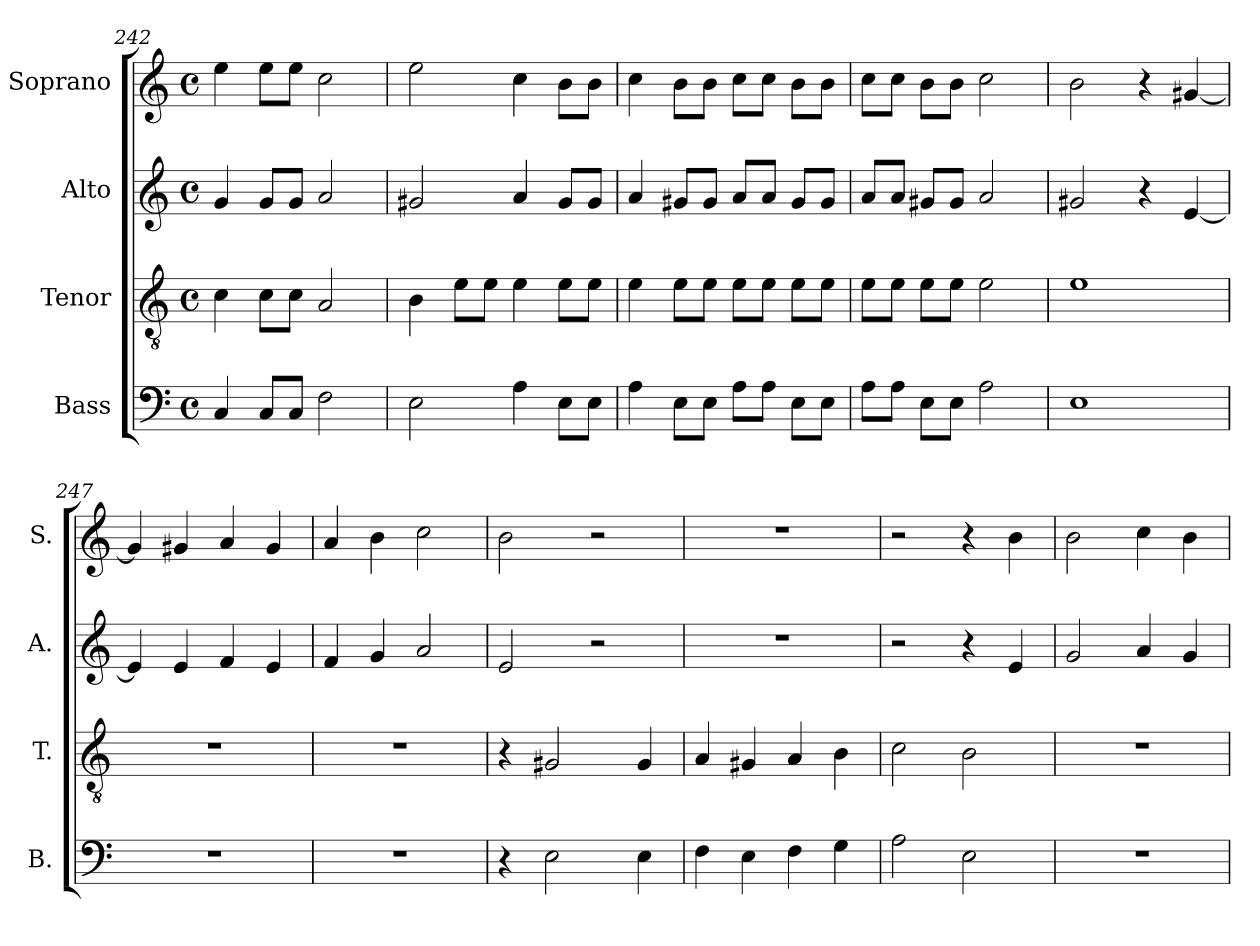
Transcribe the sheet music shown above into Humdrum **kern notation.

**kern	**kern	**kern	**kern
*part4	*part3	*part2	*part1
*staff4	*staff3	*staff2	*staff1
*I"Bass	*I"Tenor	*I"Alto	*I"Soprano
*I'B.	*I'T.	*I'A.	*I'S.
!!LO:LB:g=z
*clefF4	*clefGv2	*clefG2	*clefG2
*	*ITrd7c12	*	*
*k[]	*k[]	*k[]	*k[]
*C:	*C:	*C:	*C:
*M4/4	*M4/4	*M4/4	*M4/4
*met(c)	*met(c)	*met(c)	*met(c)
=242	=242	=242	=242
4C/	4C\	4g/	4ee\
8C/L	8C\L	8g/L	8ee\L
8C/J	8C\J	8g/J	8ee\J
2F\	2AA/	2a/	2cc\
=243	=243	=243	=243
2E\	4BB\	2g#X/	2ee\
.	8E\L	.	.
.	8E\J	.	.
4A\	4E\	4a/	4cc\
8E\L	8E\L	8g#/L	8b\L
8E\J	8E\J	8g#/J	8b\J
=244	=244	=244	=244
4A\	4E\	4a/	4cc\
8E\L	8E\L	8g#X/L	8b\L
8E\J	8E\J	8g#/J	8b\J
8A\L	8E\L	8a/L	8cc\L
8A\J	8E\J	8a/J	8cc\J
8E\L	8E\L	8g#/L	8b\L
8E\J	8E\J	8g#/J	8b\J
=245	=245	=245	=245
8A\L	8E\L	8a/L	8cc\L
8A\J	8E\J	8a/J	8cc\J
8E\L	8E\L	8g#X/L	8b\L
8E\J	8E\J	8g#/J	8b\J
2A\	2E\	2a/	2cc\
!!LO:PB:g=z
=246	=246	=246	=246
1E	1E	2g#X/	2b\
.	.	4r	4r
.	.	[<4e/	[<4g#X/
=247	=247	=247	=247
1r	1r	4e/]	4g#/]
.	.	4e/	4g#X/
.	.	4f/	4a/
.	.	4e/	4g#/
=248	=248	=248	=248
1r	1r	4f/	4a/
.	.	4g/	4b\
.	.	2a/	2cc\
=249	=249	=249	=249
4r	4r	2e/	2b\
2E\	2GG#X/	.	.
.	.	2r	2r
4E\	4GG#/	.	.
=250	=250	=250	=250
4F\	4AA/	1r	1r
4E\	4GG#X/	.	.
4F\	4AA/	.	.
4G\	4BB\	.	.
=251	=251	=251	=251
2A\	2C\	2r	2r
2E\	2BB\	4r	4r
.	.	4e/	4b\
!!LO:LB:g=z
=252	=252	=252	=252
1r	1r	2g/	2b\
.	.	4a/	4cc\
.	.	4g/	4b\
=	=	=	=
*-	*-	*-	*-
